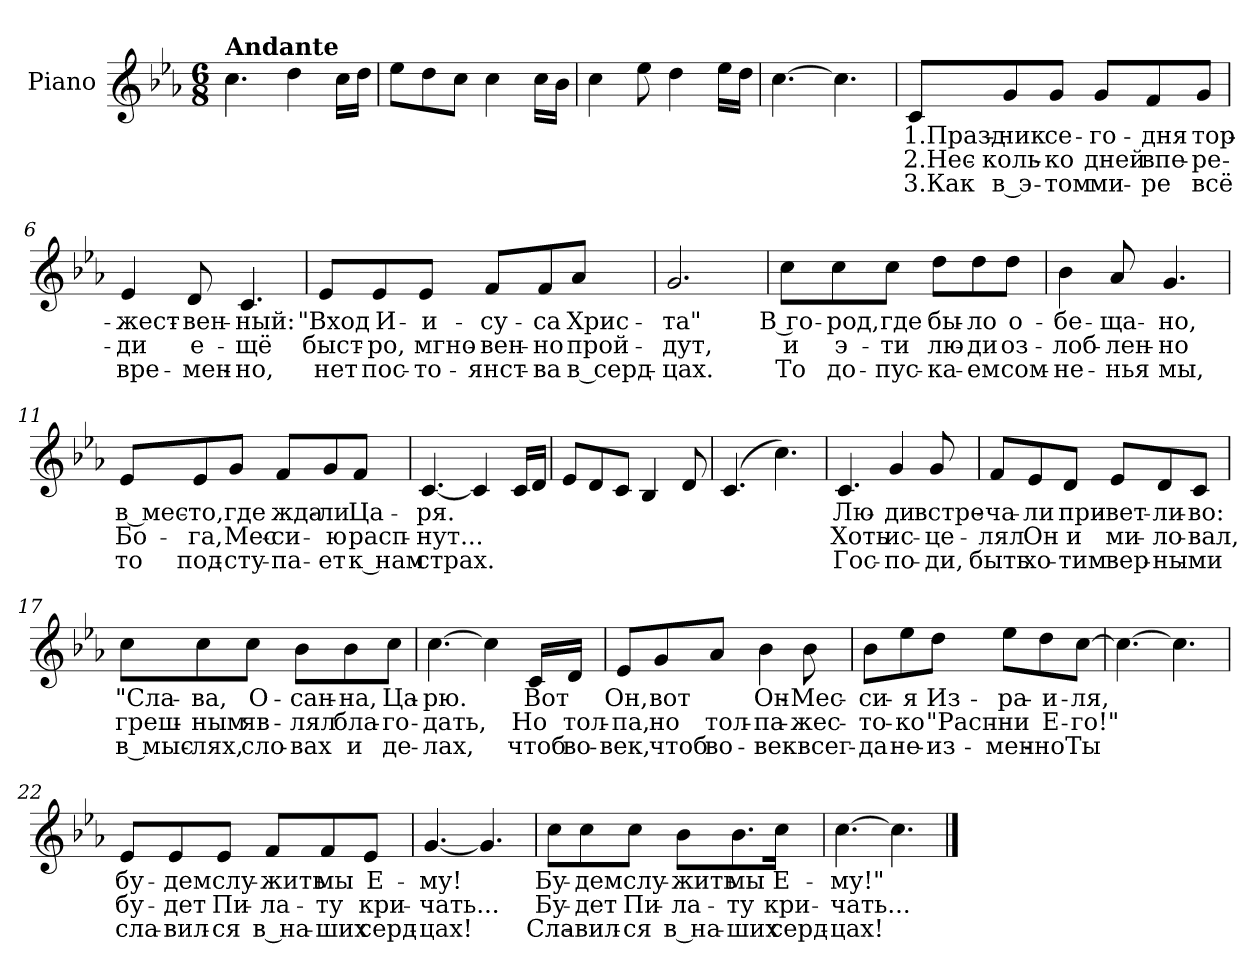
**kern	**text	**text	**text
*part1	*part1	*part1	*part1
*staff1	*staff1	*staff1	*staff1
*I"Piano	*	*	*
*I'Pno.	*	*	*
*clefG2	*	*	*
*k[b-e-a-]	*	*	*
*M6/8	*	*	*
=1	=1	=1	=1
!LO:TX:a:B:t=Andante	!	!	!
4.cc\	.	.	.
4dd\	.	.	.
16cc\LL	.	.	.
16dd\JJ	.	.	.
=2	=2	=2	=2
8ee-\L	.	.	.
8dd\	.	.	.
8cc\J	.	.	.
4cc\	.	.	.
16cc\LL	.	.	.
16b-\JJ	.	.	.
=3	=3	=3	=3
4cc\	.	.	.
8ee-\	.	.	.
4dd\	.	.	.
16ee-\LL	.	.	.
16dd\JJ	.	.	.
=4	=4	=4	=4
[4.cc\	.	.	.
4.cc\]	.	.	.
=5	=5	=5	=5
!	!LO:LY:b	!LO:LY:b	!LO:LY:b
8c/L	1.Празд-	2.Нес-	3.Как
!	!LO:LY:b	!LO:LY:b	!LO:LY:b
8g/	-ник	-коль-	в э-
!	!LO:LY:b	!LO:LY:b	!LO:LY:b
8g/J	се-	-ко	-том
!	!LO:LY:b	!LO:LY:b	!LO:LY:b
8g/L	-го-	дней	ми-
!	!LO:LY:b	!LO:LY:b	!LO:LY:b
8f/	-дня	впе-	-ре
!	!LO:LY:b	!LO:LY:b	!LO:LY:b
8g/J	тор-	-ре-	всё
!!LO:LB:g=z
=6	=6	=6	=6
!	!LO:LY:b	!LO:LY:b	!LO:LY:b
4e-/	-жест-	-ди	вре-
!	!LO:LY:b	!LO:LY:b	!LO:LY:b
8d/	-вен-	е-	-мен-
!	!LO:LY:b	!LO:LY:b	!LO:LY:b
4.c/	-ный:	-щё	-но,
=7	=7	=7	=7
!	!LO:LY:b	!LO:LY:b	!LO:LY:b
8e-/L	"Вход	быст-	нет
!	!LO:LY:b	!LO:LY:b	!LO:LY:b
8e-/	И-	-ро,	пос-
!	!LO:LY:b	!LO:LY:b	!LO:LY:b
8e-/J	-и-	мгно-	-то-
!	!LO:LY:b	!LO:LY:b	!LO:LY:b
8f/L	-су-	-вен-	-янст-
!	!LO:LY:b	!LO:LY:b	!LO:LY:b
8f/	-са	-но	-ва
!	!LO:LY:b	!LO:LY:b	!LO:LY:b
8a-/J	Хрис-	прой-	в серд-
=8	=8	=8	=8
!	!LO:LY:b	!LO:LY:b	!LO:LY:b
2.g/	-та"	-дут,	-цах.
=9	=9	=9	=9
!	!LO:LY:b	!LO:LY:b	!LO:LY:b
8cc\L	В го-	и	То
!	!LO:LY:b	!LO:LY:b	!LO:LY:b
8cc\	-род,	э-	до-
!	!LO:LY:b	!LO:LY:b	!LO:LY:b
8cc\J	где	-ти	-пус-
!	!LO:LY:b	!LO:LY:b	!LO:LY:b
8dd\L	бы-	лю-	-ка-
!	!LO:LY:b	!LO:LY:b	!LO:LY:b
8dd\	-ло	-ди	-ем
!	!LO:LY:b	!LO:LY:b	!LO:LY:b
8dd\J	о-	оз-	сом-
=10	=10	=10	=10
!	!LO:LY:b	!LO:LY:b	!LO:LY:b
4b-\	-бе-	-лоб-	-не-
!	!LO:LY:b	!LO:LY:b	!LO:LY:b
8a-/	-ща-	-лен-	-нья
!	!LO:LY:b	!LO:LY:b	!LO:LY:b
4.g/	-но,	-но	мы,
!!LO:LB:g=z
=11	=11	=11	=11
!	!LO:LY:b	!LO:LY:b	!LO:LY:b
8e-/L	в мес-	Бо-	то
!	!LO:LY:b	!LO:LY:b	!LO:LY:b
8e-/	-то,	-га,	под-
!	!LO:LY:b	!LO:LY:b	!LO:LY:b
8g/J	где	Мес-	-сту-
!	!LO:LY:b	!LO:LY:b	!LO:LY:b
8f/L	жда-	-си-	-па-
!	!LO:LY:b	!LO:LY:b	!LO:LY:b
8g/	-ли	-ю	-ет
!	!LO:LY:b	!LO:LY:b	!LO:LY:b
8f/J	Ца-	расп-	к нам
=12	=12	=12	=12
!	!LO:LY:b	!LO:LY:b	!LO:LY:b
[4.c/	-ря.	-нут...	страх.
4c/]	.	.	.
16c/LL	.	.	.
16d/JJ	.	.	.
=13	=13	=13	=13
8e-/L	.	.	.
8d/	.	.	.
8c/J	.	.	.
4B-/	.	.	.
8d/	.	.	.
=14	=14	=14	=14
(4.c/	.	.	.
4.cc\)	.	.	.
=15	=15	=15	=15
!	!LO:LY:b	!LO:LY:b	!LO:LY:b
4.c/	Лю-	Хоть	Гос-
!	!LO:LY:b	!LO:LY:b	!LO:LY:b
4g/	-ди	ис-	-по-
!	!LO:LY:b	!LO:LY:b	!LO:LY:b
8g/	встре-	-це-	-ди,
!!LO:LB:g=z
=16	=16	=16	=16
!	!LO:LY:b	!LO:LY:b	!LO:LY:b
8f/L	-ча-	-лял	быть
!	!LO:LY:b	!LO:LY:b	!LO:LY:b
8e-/	-ли	Он	хо-
!	!LO:LY:b	!LO:LY:b	!LO:LY:b
8d/J	при-	и	-тим
!	!LO:LY:b	!LO:LY:b	!LO:LY:b
8e-/L	-вет-	ми-	вер-
!	!LO:LY:b	!LO:LY:b	!LO:LY:b
8d/	-ли-	-ло-	-ны-
!	!LO:LY:b	!LO:LY:b	!LO:LY:b
8c/J	-во:	-вал,	-ми
=17	=17	=17	=17
!	!LO:LY:b	!LO:LY:b	!LO:LY:b
8cc\L	"Сла-	греш-	в мыс-
!	!LO:LY:b	!LO:LY:b	!LO:LY:b
8cc\	-ва,	-ным	-лях,
!	!LO:LY:b	!LO:LY:b	!LO:LY:b
8cc\J	О-	яв-	сло-
!	!LO:LY:b	!LO:LY:b	!LO:LY:b
8b-\L	-сан-	-лял	-вах
!	!LO:LY:b	!LO:LY:b	!LO:LY:b
8b-\	-на,	бла-	и
!	!LO:LY:b	!LO:LY:b	!LO:LY:b
8cc\J	Ца-	-го-	де-
=18	=18	=18	=18
!	!LO:LY:b	!LO:LY:b	!LO:LY:b
[4.cc\	-рю.	-дать,	-лах,
4cc\]	.	.	.
!	!LO:LY:b	!LO:LY:b	!LO:LY:b
16c/LL	Вот	Но	чтоб
!	!	!LO:LY:b	!LO:LY:b
16d/JJ	.	тол-	во-
=19	=19	=19	=19
!	!LO:LY:b	!LO:LY:b	!LO:LY:b
8e-/L	Он,	-па,	-век,
!	!LO:LY:b	!LO:LY:b	!LO:LY:b
8g/	вот	но	чтоб
!	!	!LO:LY:b	!LO:LY:b
8a-/J	.	тол-	во-
!	!LO:LY:b	!LO:LY:b	!LO:LY:b
4b-\	Он-	-па-	-век
!	!LO:LY:b	!LO:LY:b	!LO:LY:b
8b-\	Мес-	жес-	всег-
!!LO:LB:g=z
=20	=20	=20	=20
!	!LO:LY:b	!LO:LY:b	!LO:LY:b
8b-\L	-си-	-то-	-да
!	!LO:LY:b	!LO:LY:b	!LO:LY:b
8ee-\	-я	-ко	не-
!	!LO:LY:b	!LO:LY:b	!LO:LY:b
8dd\J	Из-	"Расп-	-из-
!	!LO:LY:b	!LO:LY:b	!LO:LY:b
8ee-\L	-ра-	-ни	-мен-
!	!LO:LY:b	!LO:LY:b	!LO:LY:b
8dd\	-и-	Е-	-но
!	!LO:LY:b	!LO:LY:b	!LO:LY:b
[8cc\J	-ля,	-го!"	Ты
=21	=21	=21	=21
4.cc\_	.	.	.
4.cc\]	.	.	.
=22	=22	=22	=22
!	!LO:LY:b	!LO:LY:b	!LO:LY:b
8e-/L	бу-	бу-	сла-
!	!LO:LY:b	!LO:LY:b	!LO:LY:b
8e-/	-дем	-дет	-вил-
!	!LO:LY:b	!LO:LY:b	!LO:LY:b
8e-/J	слу-	Пи-	-ся
!	!LO:LY:b	!LO:LY:b	!LO:LY:b
8f/L	-жить	-ла-	в на-
!	!LO:LY:b	!LO:LY:b	!LO:LY:b
8f/	мы	-ту	-ших
!	!LO:LY:b	!LO:LY:b	!LO:LY:b
8e-/J	Е-	кри-	серд-
=23	=23	=23	=23
!	!LO:LY:b	!LO:LY:b	!LO:LY:b
[4.g/	-му!	-чать...	-цах!
4.g/]	.	.	.
!!LO:LB:g=z
=24	=24	=24	=24
!	!LO:LY:b	!LO:LY:b	!LO:LY:b
8cc\L	Бу-	Бу-	Сла-
!	!LO:LY:b	!LO:LY:b	!LO:LY:b
8cc\	-дем	-дет	-вил-
!	!LO:LY:b	!LO:LY:b	!LO:LY:b
8cc\J	слу-	Пи-	-ся
!	!LO:LY:b	!LO:LY:b	!LO:LY:b
8b-\L	-жить	-ла-	в на-
!	!LO:LY:b	!LO:LY:b	!LO:LY:b
8.b-\	мы	-ту	-ших
!	!LO:LY:b	!LO:LY:b	!LO:LY:b
16cc\Jk	Е-	кри-	серд-
=25	=25	=25	=25
!	!LO:LY:b	!LO:LY:b	!LO:LY:b
[4.cc\	-му!"	-чать...	-цах!
4.cc\]	.	.	.
==	==	==	==
*-	*-	*-	*-
